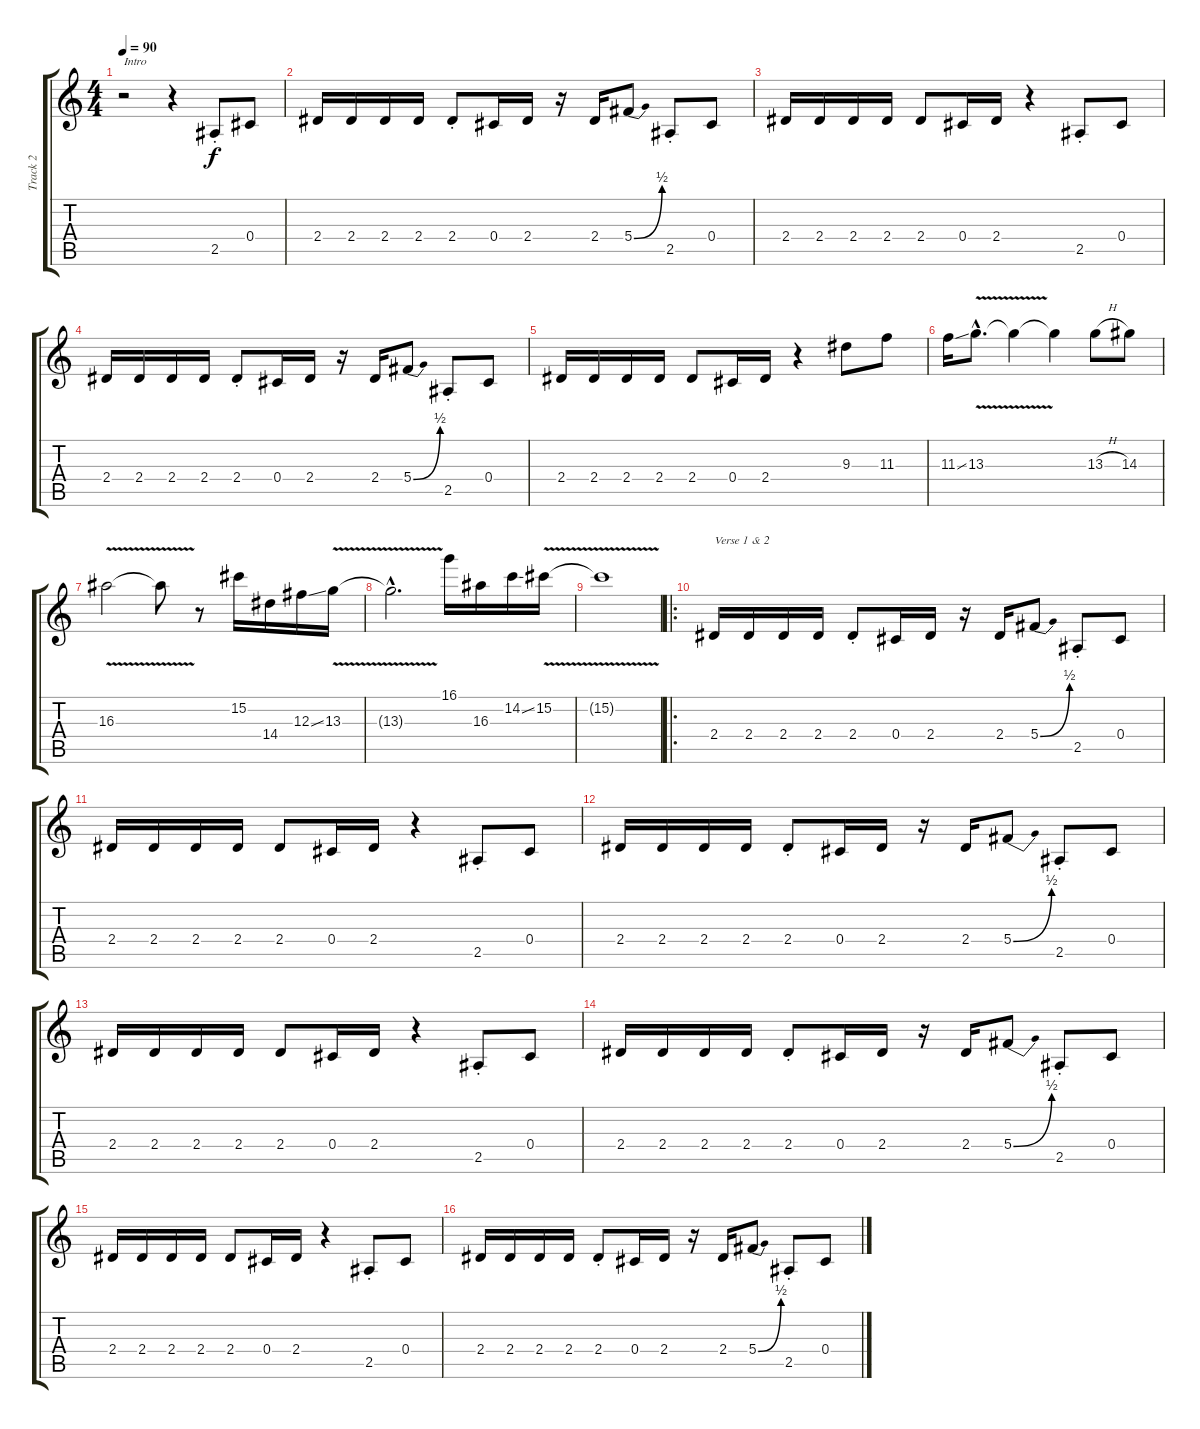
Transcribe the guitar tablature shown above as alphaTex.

\track ("Track 2" "Track 2") {instrument acousticguitarnylon}
\staff {score tabs}
\tuning (Eb4 Bb3 Gb3 Db3 Ab2 Eb2) {hide}
\ts (4 4)
\tempo 90
\clef g2
\ks c
r.2{txt "Intro" dy f instrument acousticguitarnylon} r.4 2.5{st}.8 0.4.8 |
2.4.16 2.4.16 2.4.16 2.4.16 2.4{st}.8 0.4.16 2.4.16 r.16 2.4.16 5.4{be (bend 0 0 60 2)}.8 2.5{st}.8 0.4.8 |
2.4.16 2.4.16 2.4.16 2.4.16 2.4.8 0.4.16 2.4.16 r.4 2.5{st}.8 0.4.8 |
2.4.16 2.4.16 2.4.16 2.4.16 2.4{st}.8 0.4.16 2.4.16 r.16 2.4.16 5.4{be (bend 0 0 60 2)}.8 2.5{st}.8 0.4.8 |
2.4.16 2.4.16 2.4.16 2.4.16 2.4.8 0.4.16 2.4.16 r.4 9.3.8 11.3.8 |
11.3{ss}.16 13.3{v hac}.8{d} 13.3{t}.4 13.3{t}.4 13.3{h}.8 14.3.8 |
16.3{v}.2 16.3{t}.8 r.8 15.2.16 14.4.16 12.3{ss}.16 13.3{v}.16 |
13.3{hac t}.2{d} 16.1.16 16.3.16 14.2{ss}.16 15.2{v}.16 |
15.2{t}.1 |
\ro
2.4.16{txt "Verse 1 & 2"} 2.4.16 2.4.16 2.4.16 2.4{st}.8 0.4.16 2.4.16 r.16 2.4.16 5.4{be (bend 0 0 60 2)}.8 2.5{st}.8 0.4.8 |
2.4.16 2.4.16 2.4.16 2.4.16 2.4.8 0.4.16 2.4.16 r.4 2.5{st}.8 0.4.8 |
2.4.16 2.4.16 2.4.16 2.4.16 2.4{st}.8 0.4.16 2.4.16 r.16 2.4.16 5.4{be (bend 0 0 60 2)}.8 2.5{st}.8 0.4.8 |
2.4.16 2.4.16 2.4.16 2.4.16 2.4.8 0.4.16 2.4.16 r.4 2.5{st}.8 0.4.8 |
2.4.16 2.4.16 2.4.16 2.4.16 2.4{st}.8 0.4.16 2.4.16 r.16 2.4.16 5.4{be (bend 0 0 60 2)}.8 2.5{st}.8 0.4.8 |
2.4.16 2.4.16 2.4.16 2.4.16 2.4.8 0.4.16 2.4.16 r.4 2.5{st}.8 0.4.8 |
2.4.16 2.4.16 2.4.16 2.4.16 2.4{st}.8 0.4.16 2.4.16 r.16 2.4.16 5.4{be (bend 0 0 60 2)}.8 2.5{st}.8 0.4.8
